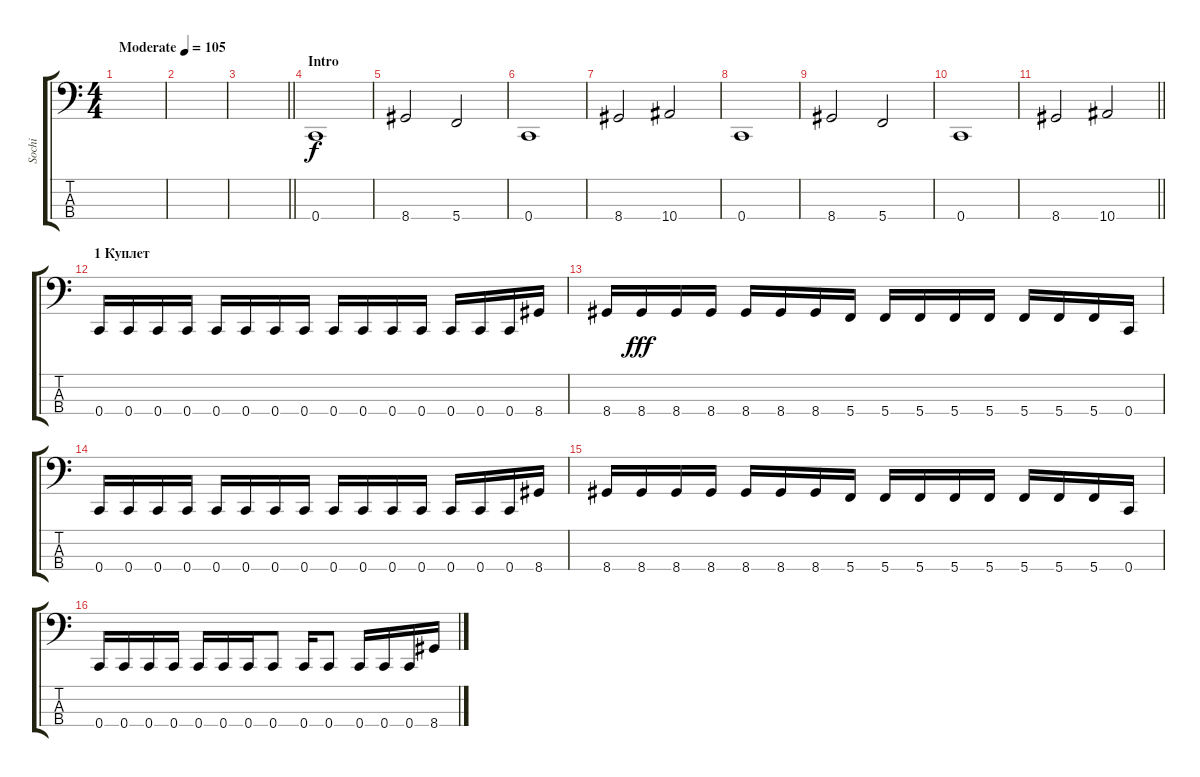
\track ("Sochi" "Sochi") {instrument electricbasspick}
\staff {score tabs}
\tuning (F2 C2 G1 C1) {hide}
\ts (4 4)
\tempo (105 "Moderate")
\clef f4
\ks c
|
|
\barLineRight lightlight
|
\section ("" "Intro")
0.4.1 |
8.4.2 5.4.2 |
0.4.1 |
8.4.2 10.4.2 |
0.4.1 |
8.4.2 5.4.2 |
0.4.1 |
\barLineRight lightlight
8.4.2 10.4.2 |
\section ("" "1 Куплет")
0.4.16 0.4.16 0.4.16 0.4.16 0.4.16 0.4.16 0.4.16 0.4.16 0.4.16 0.4.16 0.4.16 0.4.16 0.4.16 0.4.16 0.4.16 8.4.16 |
8.4.16{dy f} 8.4.16{dy fff} 8.4.16 8.4.16 8.4.16 8.4.16 8.4.16 5.4.16 5.4.16 5.4.16 5.4.16 5.4.16 5.4.16 5.4.16 5.4.16 0.4.16 |
0.4.16 0.4.16 0.4.16 0.4.16 0.4.16 0.4.16 0.4.16 0.4.16 0.4.16 0.4.16 0.4.16 0.4.16 0.4.16 0.4.16 0.4.16 8.4.16 |
8.4.16 8.4.16 8.4.16 8.4.16 8.4.16 8.4.16 8.4.16 5.4.16 5.4.16 5.4.16 5.4.16 5.4.16 5.4.16 5.4.16 5.4.16 0.4.16 |
0.4.16 0.4.16 0.4.16 0.4.16 0.4.16 0.4.16 0.4.16 0.4.8 0.4.16 0.4.8 0.4.16 0.4.16 0.4.16 8.4.16
